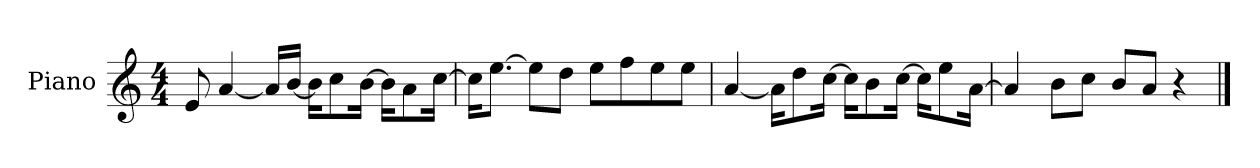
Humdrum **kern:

**kern
*part1
*staff1
*I"Piano
*I'P-no
*clefG2
*k[]
*M4/4
*MM90
=1
8e/
[4a/
16a/LL]
[16b/JJ
16b\KL]
8cc\
[16b\Jk
16b\KL]
8a\
[16cc\Jk
=2
16cc\KL]
[8.ee\J
8ee\L]
8dd\J
8ee\L
8ff\
8ee\
8ee\J
=3
[4a/
16a\KL]
8dd\
[16cc\Jk
16cc\KL]
8b\
[16cc\Jk
16cc\KL]
8ee\
[16a\Jk
=4
4a/]
8b\L
8cc\J
8b/L
8a/J
4r
==
*-
